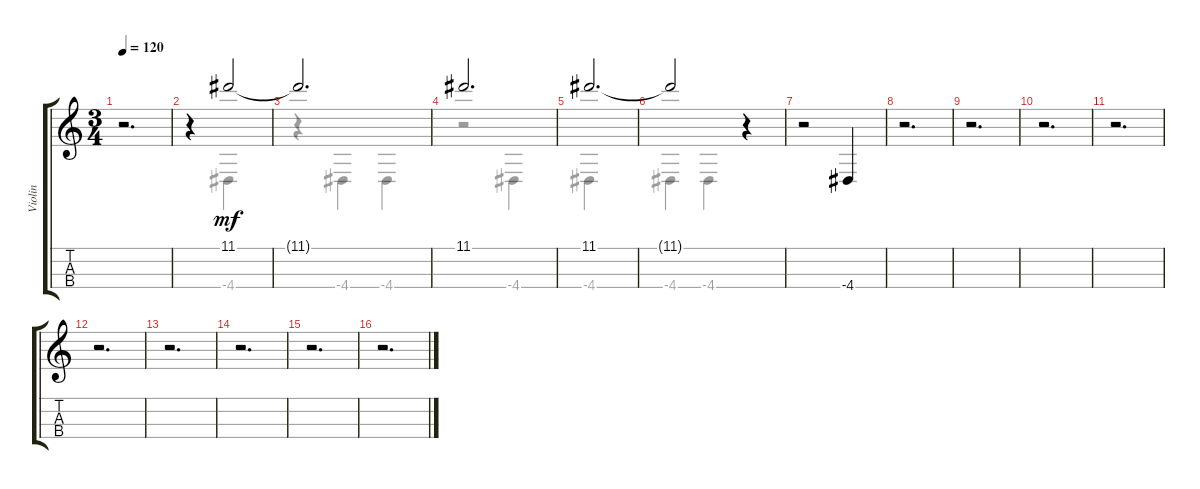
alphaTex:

\track ("Violin" "Violin") {instrument stringensemble1}
\staff {score tabs}
\tuning (E5 A4 D4 G3) {hide}
\voice
\ts (3 4)
\tempo 120
\clef g2
\ks aminor
r.2{d dy mf instrument stringensemble1} |
r.4 11.1.2 |
11.1{t}.2{d} |
11.1.2{d} |
11.1.2{d} |
11.1{t}.2 r.4 |
r.2 -4.4.4 |
r.2{d} |
r.2{d} |
r.2{d} |
r.2{d} |
r.2{d} |
r.2{d} |
r.2{d} |
r.2{d} |
r.2{d}
\voice
\clef g2
\ottava regular
\simile none
\ks aminor
|
r.4 -4.4.4 |
r.4 -4.4.4 -4.4.4 |
r.2 -4.4.4 |
-4.4.4 |
-4.4.4 -4.4.4 |
|
|
|
|
|
|
|
|
|
